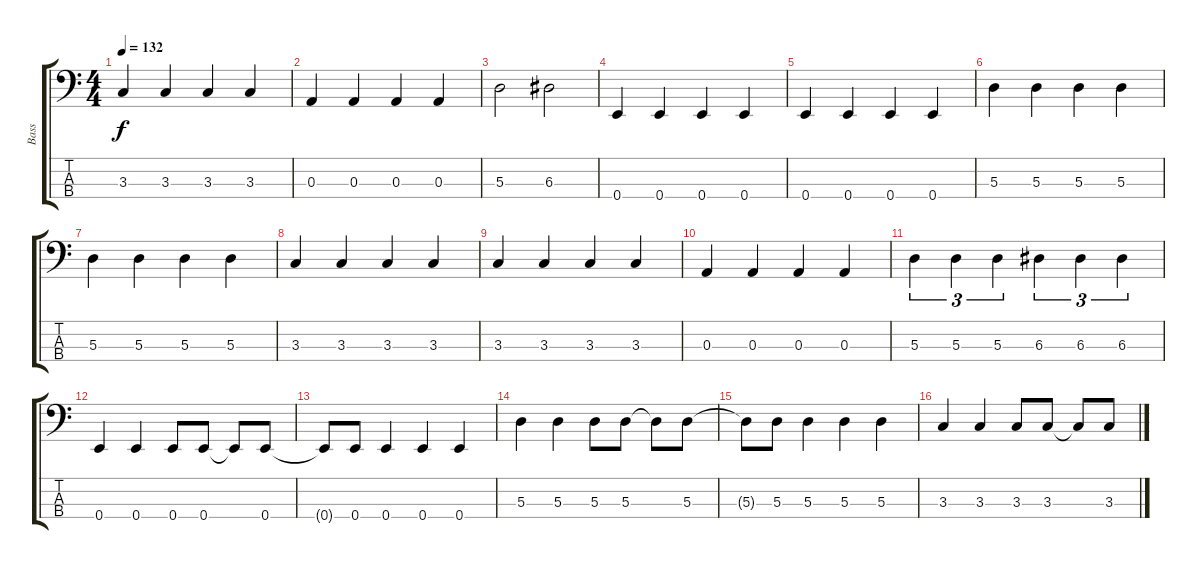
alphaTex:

\track ("Bass" "Bass") {instrument electricbassfinger}
\staff {score tabs}
\tuning (G2 D2 A1 E1) {hide}
\ts (4 4)
\tempo 132
\clef f4
\ks c
3.3.4{dy f} 3.3.4 3.3.4 3.3.4 |
0.3.4 0.3.4 0.3.4 0.3.4 |
5.3.2 6.3.2 |
0.4.4 0.4.4 0.4.4 0.4.4 |
0.4.4 0.4.4 0.4.4 0.4.4 |
5.3.4 5.3.4 5.3.4 5.3.4 |
5.3.4 5.3.4 5.3.4 5.3.4 |
3.3.4 3.3.4 3.3.4 3.3.4 |
3.3.4 3.3.4 3.3.4 3.3.4 |
0.3.4 0.3.4 0.3.4 0.3.4 |
5.3.4{tu (3 2)} 5.3.4{tu (3 2)} 5.3.4{tu (3 2)} 6.3.4{tu (3 2)} 6.3.4{tu (3 2)} 6.3.4{tu (3 2)} |
0.4.4 0.4.4 0.4.8 0.4.8 0.4{t}.8 0.4.8 |
0.4{t}.8 0.4.8 0.4.4 0.4.4 0.4.4 |
5.3.4 5.3.4 5.3.8 5.3.8 5.3{t}.8 5.3.8 |
5.3{t}.8 5.3.8 5.3.4 5.3.4 5.3.4 |
3.3.4 3.3.4 3.3.8 3.3.8 3.3{t}.8 3.3.8
